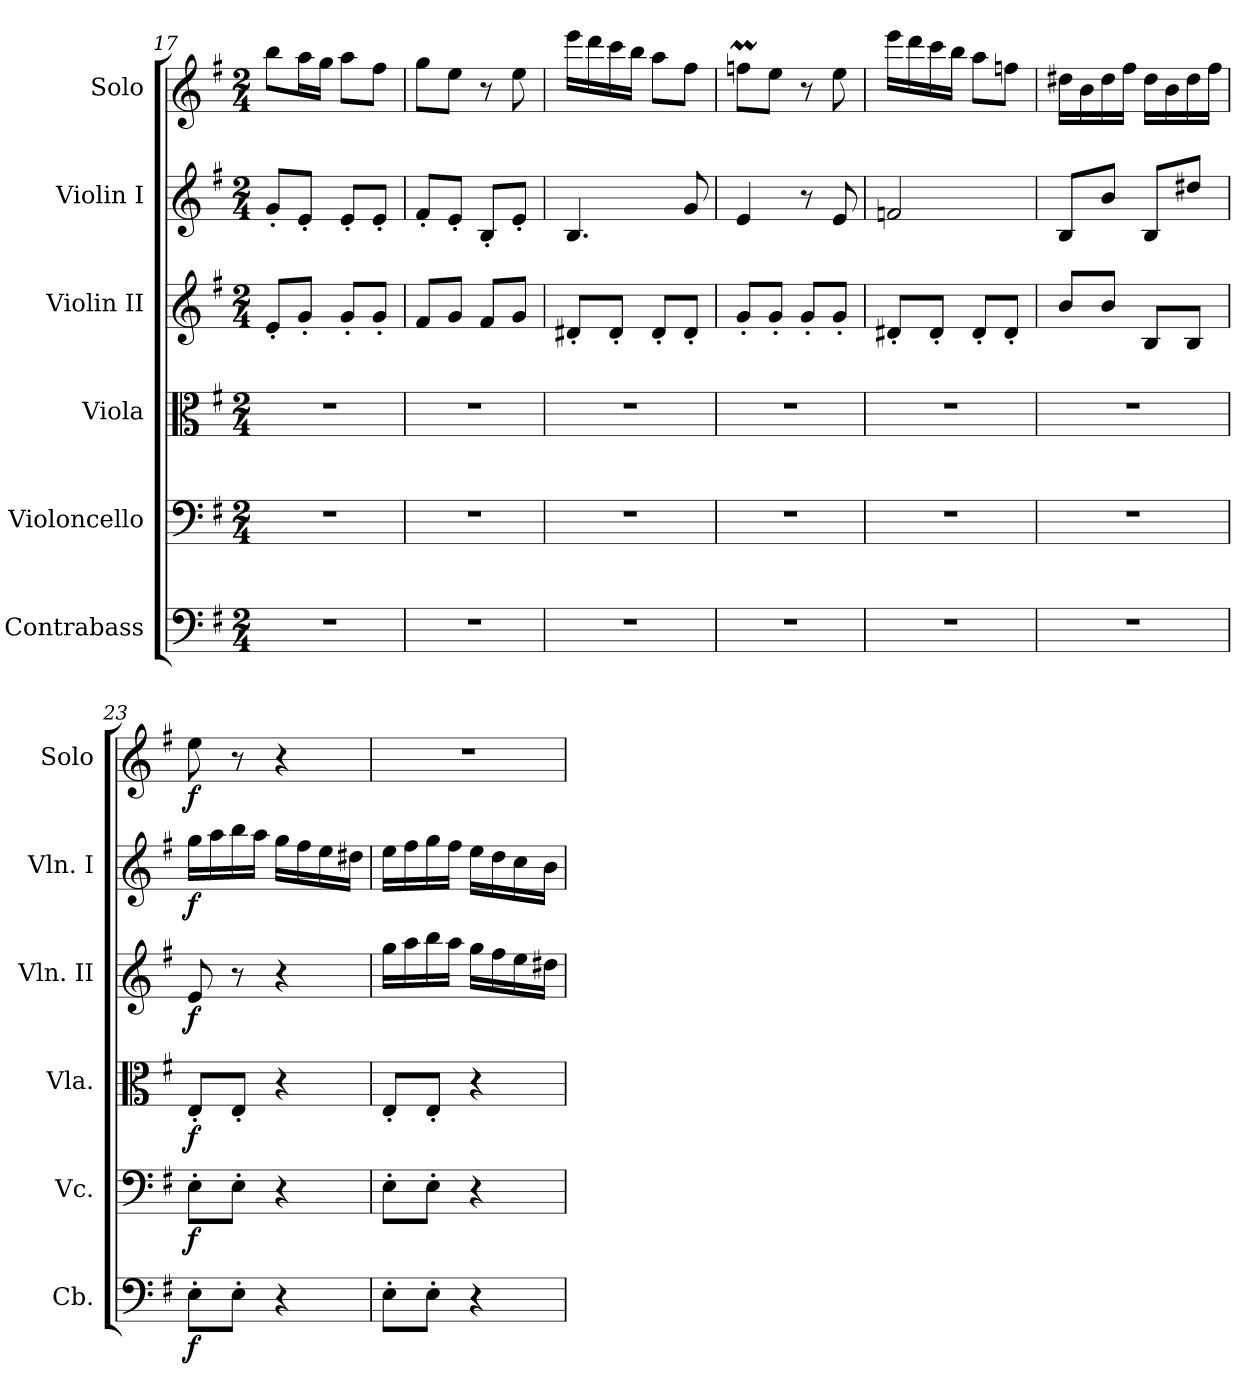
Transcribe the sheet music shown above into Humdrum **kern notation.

**kern	**dynam	**kern	**dynam	**kern	**dynam	**kern	**dynam	**kern	**dynam	**kern	**dynam
*part6	*part6	*part5	*part5	*part4	*part4	*part3	*part3	*part2	*part2	*part1	*part1
*staff6	*staff6	*staff5	*staff5	*staff4	*staff4	*staff3	*staff3	*staff2	*staff2	*staff1	*staff1
*I"Contrabass	*	*I"Violoncello	*	*I"Viola	*	*I"Violin II	*	*I"Violin I	*	*I"Solo	*
*I'Cb.	*	*I'Vc.	*	*I'Vla.	*	*I'Vln. II	*	*I'Vln. I	*	*I'Solo	*
*clefF4	*	*clefF4	*	*clefC3	*	*clefG2	*	*clefG2	*	*clefG2	*
*ITrd7c12	*	*	*	*	*	*	*	*	*	*	*
*k[f#]	*	*k[f#]	*	*k[f#]	*	*k[f#]	*	*k[f#]	*	*k[f#]	*
*M2/4	*	*M2/4	*	*M2/4	*	*M2/4	*	*M2/4	*	*M2/4	*
=17	=17	=17	=17	=17	=17	=17	=17	=17	=17	=17	=17
2r	.	2r	.	2r	.	8e'/L	.	8g'/L	.	8bb\L	.
.	.	.	.	.	.	8g'/J	.	8e'/J	.	16aa\L	.
.	.	.	.	.	.	.	.	.	.	16gg\JJ	.
.	.	.	.	.	.	8g'/L	.	8e'/L	.	8aa\L	.
.	.	.	.	.	.	8g'/J	.	8e'/J	.	8ff#\J	.
=18	=18	=18	=18	=18	=18	=18	=18	=18	=18	=18	=18
2r	.	2r	.	2r	.	8f#/L	.	8f#'/L	.	8gg\L	.
.	.	.	.	.	.	8g/J	.	8e'/J	.	8ee\J	.
.	.	.	.	.	.	8f#/L	.	8B'/L	.	8r	.
.	.	.	.	.	.	8g/J	.	8e'/J	.	8ee\	.
=19	=19	=19	=19	=19	=19	=19	=19	=19	=19	=19	=19
2r	.	2r	.	2r	.	8d#X'/L	.	4.B/	.	16eee\LL	.
.	.	.	.	.	.	.	.	.	.	16ddd\	.
.	.	.	.	.	.	8d#'/J	.	.	.	16ccc\	.
.	.	.	.	.	.	.	.	.	.	16bb\JJ	.
.	.	.	.	.	.	8d#'/L	.	.	.	8aa\L	.
.	.	.	.	.	.	8d#'/J	.	8g/	.	8ff#\J	.
=20	=20	=20	=20	=20	=20	=20	=20	=20	=20	=20	=20
2r	.	2r	.	2r	.	8g'/L	.	4e/	.	8ffnM\L	.
.	.	.	.	.	.	8g'/J	.	.	.	8ee\J	.
.	.	.	.	.	.	8g'/L	.	8r	.	8r	.
.	.	.	.	.	.	8g'/J	.	8e/	.	8ee\	.
=21	=21	=21	=21	=21	=21	=21	=21	=21	=21	=21	=21
2r	.	2r	.	2r	.	8d#X'/L	.	2fn/	.	16eee\LL	.
.	.	.	.	.	.	.	.	.	.	16ddd\	.
.	.	.	.	.	.	8d#'/J	.	.	.	16ccc\	.
.	.	.	.	.	.	.	.	.	.	16bb\JJ	.
.	.	.	.	.	.	8d#'/L	.	.	.	8aa\L	.
.	.	.	.	.	.	8d#'/J	.	.	.	8ffn\J	.
!!LO:PB:g=z
=22	=22	=22	=22	=22	=22	=22	=22	=22	=22	=22	=22
2r	.	2r	.	2r	.	8b/L	.	8B/L	.	16dd#X\LL	.
.	.	.	.	.	.	.	.	.	.	16b\	.
.	.	.	.	.	.	8b/J	.	8b/J	.	16dd#\	.
.	.	.	.	.	.	.	.	.	.	16ff#\JJ	.
.	.	.	.	.	.	8B/L	.	8B/L	.	16dd#\LL	.
.	.	.	.	.	.	.	.	.	.	16b\	.
.	.	.	.	.	.	8B/J	.	8dd#X/J	.	16dd#\	.
.	.	.	.	.	.	.	.	.	.	16ff#\JJ	.
=23	=23	=23	=23	=23	=23	=23	=23	=23	=23	=23	=23
!	!LO:DY:b	!	!LO:DY:b	!	!LO:DY:b	!	!LO:DY:b	!	!LO:DY:b	!	!LO:DY:b
8EE'\L	f	8E'\L	f	8E'/L	f	8e/	f	16gg\LL	f	8ee\	f
.	.	.	.	.	.	.	.	16aa\	.	.	.
8EE'\J	.	8E'\J	.	8E'/J	.	8r	.	16bb\	.	8r	.
.	.	.	.	.	.	.	.	16aa\JJ	.	.	.
4r	.	4r	.	4r	.	4r	.	16gg\LL	.	4r	.
.	.	.	.	.	.	.	.	16ff#\	.	.	.
.	.	.	.	.	.	.	.	16ee\	.	.	.
.	.	.	.	.	.	.	.	16dd#X\JJ	.	.	.
=24	=24	=24	=24	=24	=24	=24	=24	=24	=24	=24	=24
8EE'\L	.	8E'\L	.	8E'/L	.	16gg\LL	.	16ee\LL	.	2r	.
.	.	.	.	.	.	16aa\	.	16ff#\	.	.	.
8EE'\J	.	8E'\J	.	8E'/J	.	16bb\	.	16gg\	.	.	.
.	.	.	.	.	.	16aa\JJ	.	16ff#\JJ	.	.	.
4r	.	4r	.	4r	.	16gg\LL	.	16ee\LL	.	.	.
.	.	.	.	.	.	16ff#\	.	16dd\	.	.	.
.	.	.	.	.	.	16ee\	.	16cc\	.	.	.
.	.	.	.	.	.	16dd#X\JJ	.	16b\JJ	.	.	.
=	=	=	=	=	=	=	=	=	=	=	=
*-	*-	*-	*-	*-	*-	*-	*-	*-	*-	*-	*-
